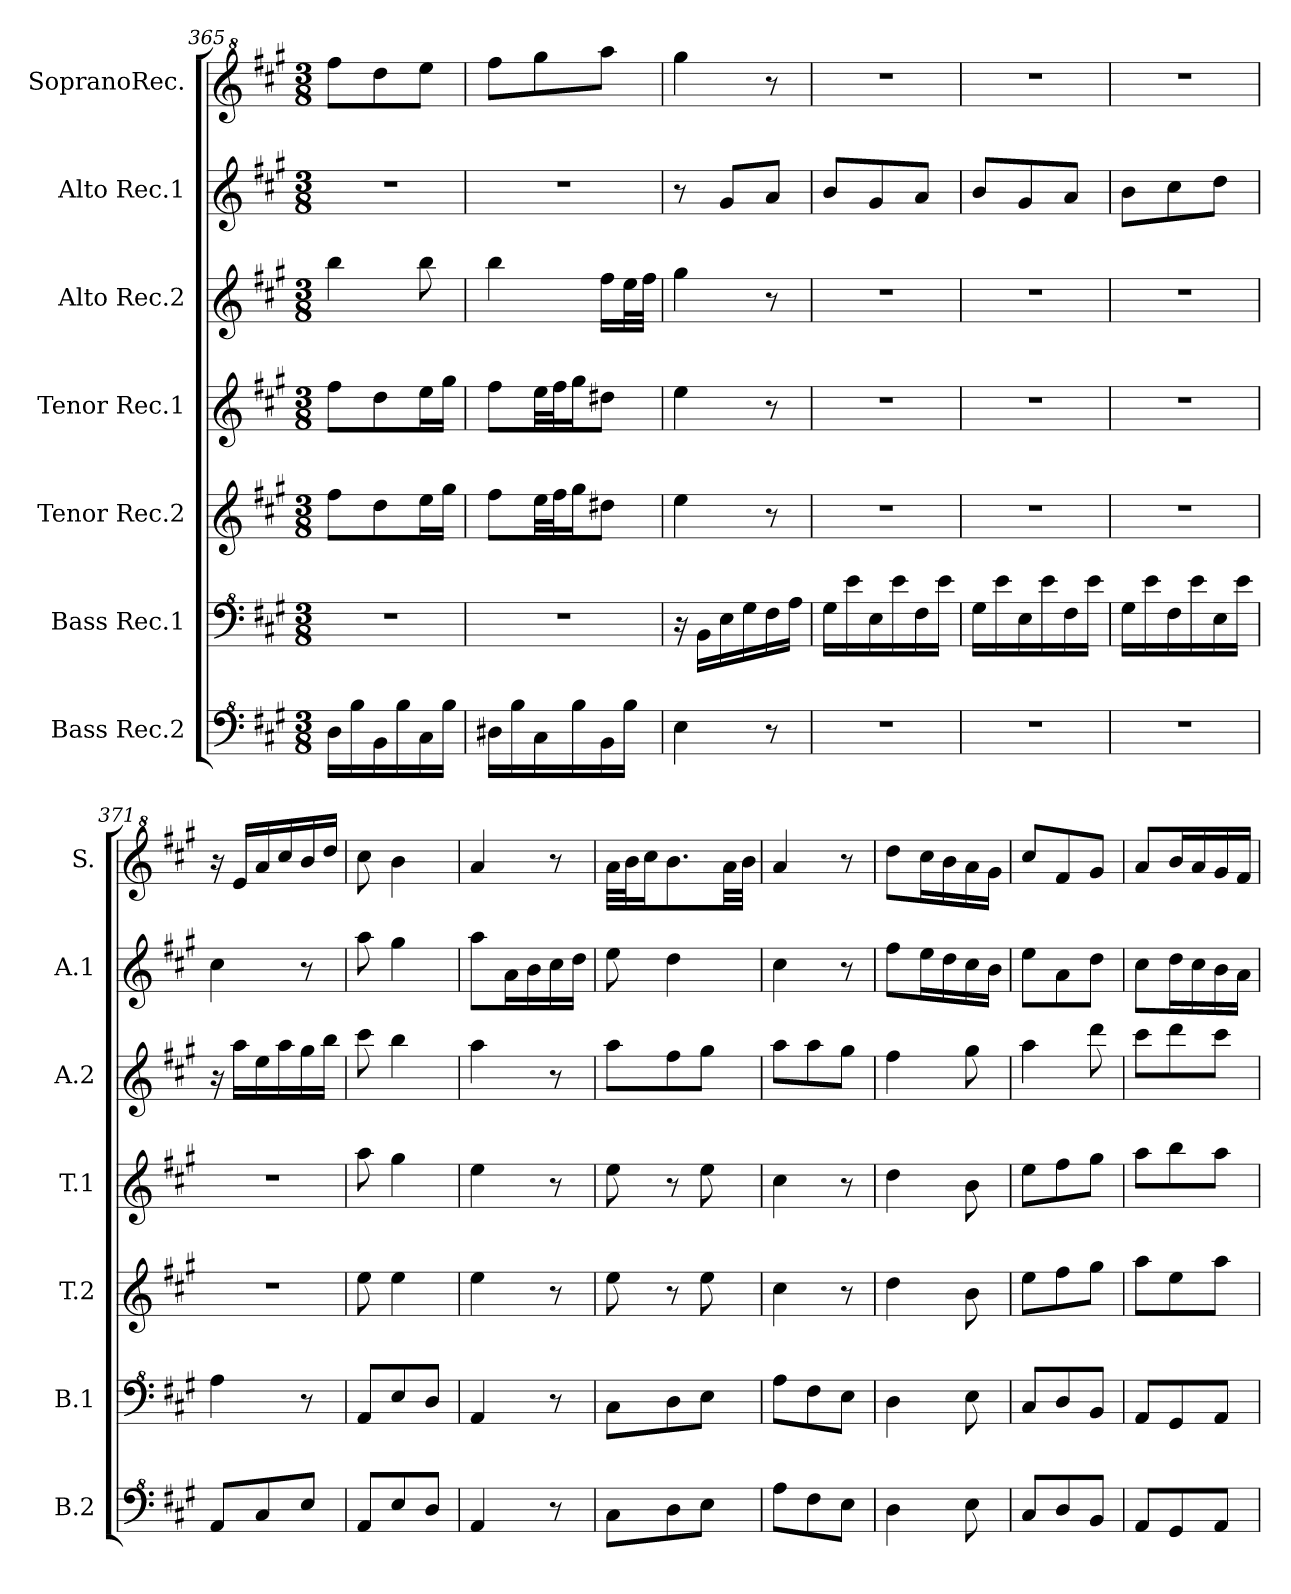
**kern	**kern	**kern	**kern	**kern	**kern	**kern
*part7	*part6	*part5	*part4	*part3	*part2	*part1
*staff7	*staff6	*staff5	*staff4	*staff3	*staff2	*staff1
*I"Bass Rec.2	*I"Bass Rec.1	*I"Tenor Rec.2	*I"Tenor Rec.1	*I"Alto Rec.2	*I"Alto Rec.1	*I"SopranoRec.
*I'B.2	*I'B.1	*I'T.2	*I'T.1	*I'A.2	*I'A.1	*I'S.
*clefF^4	*clefF^4	*clefG2	*clefG2	*clefG2	*clefG2	*clefG^2
*k[f#c#g#]	*k[f#c#g#]	*k[f#c#g#]	*k[f#c#g#]	*k[f#c#g#]	*k[f#c#g#]	*k[f#c#g#]
*M3/8	*M3/8	*M3/8	*M3/8	*M3/8	*M3/8	*M3/8
=365	=365	=365	=365	=365	=365	=365
16d\LL	4.r	8ff#\L	8ff#\L	4bb\	4.r	8fff#\L
16b\	.	.	.	.	.	.
16B\	.	8dd\	8dd\	.	.	8ddd\
16b\	.	.	.	.	.	.
16c#\	.	16ee\L	16ee\L	8bb\	.	8eee\J
16b\JJ	.	16gg#\JJ	16gg#\JJ	.	.	.
=366	=366	=366	=366	=366	=366	=366
16d#X\LL	4.r	8ff#\L	8ff#\L	4bb\	4.r	8fff#\L
16b\	.	.	.	.	.	.
16c#\	.	32ee\LL	32ee\LL	.	.	8ggg#\
.	.	32ff#\J	32ff#\J	.	.	.
16b\	.	16gg#\J	16gg#\J	.	.	.
16B\	.	8dd#X\J	8dd#X\J	16ff#\LL	.	8aaa\J
16b\JJ	.	.	.	32ee\L	.	.
.	.	.	.	32ff#\JJJ	.	.
=367	=367	=367	=367	=367	=367	=367
4e\	16r	4ee\	4ee\	4gg#\	8r	4ggg#\
.	16B\LL	.	.	.	.	.
.	16e\	.	.	.	8g#/L	.
.	16g#\	.	.	.	.	.
8r	16f#\	8r	8r	8r	8a/J	8r
.	16a\JJ	.	.	.	.	.
!!LO:LB:g=z
=368	=368	=368	=368	=368	=368	=368
4.r	16g#\LL	4.r	4.r	4.r	8b/L	4.r
.	16ee\	.	.	.	.	.
.	16e\	.	.	.	8g#/	.
.	16ee\	.	.	.	.	.
.	16f#\	.	.	.	8a/J	.
.	16ee\JJ	.	.	.	.	.
=369	=369	=369	=369	=369	=369	=369
4.r	16g#\LL	4.r	4.r	4.r	8b/L	4.r
.	16ee\	.	.	.	.	.
.	16e\	.	.	.	8g#/	.
.	16ee\	.	.	.	.	.
.	16f#\	.	.	.	8a/J	.
.	16ee\JJ	.	.	.	.	.
=370	=370	=370	=370	=370	=370	=370
4.r	16g#\LL	4.r	4.r	4.r	8b\L	4.r
.	16ee\	.	.	.	.	.
.	16f#\	.	.	.	8cc#\	.
.	16ee\	.	.	.	.	.
.	16e\	.	.	.	8dd\J	.
.	16ee\JJ	.	.	.	.	.
=371	=371	=371	=371	=371	=371	=371
8A/L	4a\	4.r	4.r	16r	4cc#\	16r
.	.	.	.	16aa\LL	.	16ee/LL
8c#/	.	.	.	16ee\	.	16aa/
.	.	.	.	16aa\	.	16ccc#/
8e/J	8r	.	.	16gg#\	8r	16bb/
.	.	.	.	16bb\JJ	.	16ddd/JJ
=372	=372	=372	=372	=372	=372	=372
8A/L	8A/L	8ee\	8aa\	8ccc#\	8aa\	8ccc#\
8e/	8e/	4ee\	4gg#\	4bb\	4gg#\	4bb\
8d/J	8d/J	.	.	.	.	.
=373	=373	=373	=373	=373	=373	=373
4A/	4A/	4ee\	4ee\	4aa\	8aa\L	4aa/
.	.	.	.	.	16a\L	.
.	.	.	.	.	16b\	.
8r	8r	8r	8r	8r	16cc#\	8r
.	.	.	.	.	16dd\JJ	.
=374	=374	=374	=374	=374	=374	=374
8c#\L	8c#\L	8ee\	8ee\	8aa\L	8ee\	32aa\LLL
.	.	.	.	.	.	32bb\J
.	.	.	.	.	.	16ccc#\J
8d\	8d\	8r	8r	8ff#\	4dd\	8.bb\
8e\J	8e\J	8ee\	8ee\	8gg#\J	.	.
.	.	.	.	.	.	32aa\LL
.	.	.	.	.	.	32bb\JJJ
=375	=375	=375	=375	=375	=375	=375
8a\L	8a\L	4cc#\	4cc#\	8aa\L	4cc#\	4aa/
8f#\	8f#\	.	.	8aa\	.	.
8e\J	8e\J	8r	8r	8gg#\J	8r	8r
=376	=376	=376	=376	=376	=376	=376
4d\	4d\	4dd\	4dd\	4ff#\	8ff#\L	8ddd\L
.	.	.	.	.	16ee\L	16ccc#\L
.	.	.	.	.	16dd\	16bb\
8e\	8e\	8b\	8b\	8gg#\	16cc#\	16aa\
.	.	.	.	.	16b\JJ	16gg#\JJ
=377	=377	=377	=377	=377	=377	=377
8c#/L	8c#/L	8ee\L	8ee\L	4aa\	8ee\L	8ccc#/L
8d/	8d/	8ff#\	8ff#\	.	8a\	8ff#/
8B/J	8B/J	8gg#\J	8gg#\J	8ddd\	8dd\J	8gg#/J
=378	=378	=378	=378	=378	=378	=378
8A/L	8A/L	8aa\L	8aa\L	8ccc#\L	8cc#\L	8aa/L
8G#/	8G#/	8ee\	8bb\	8ddd\	16dd\L	16bb/L
.	.	.	.	.	16cc#\	16aa/
8A/J	8A/J	8aa\J	8aa\J	8ccc#\J	16b\	16gg#/
.	.	.	.	.	16a\JJ	16ff#/JJ
=	=	=	=	=	=	=
*-	*-	*-	*-	*-	*-	*-
